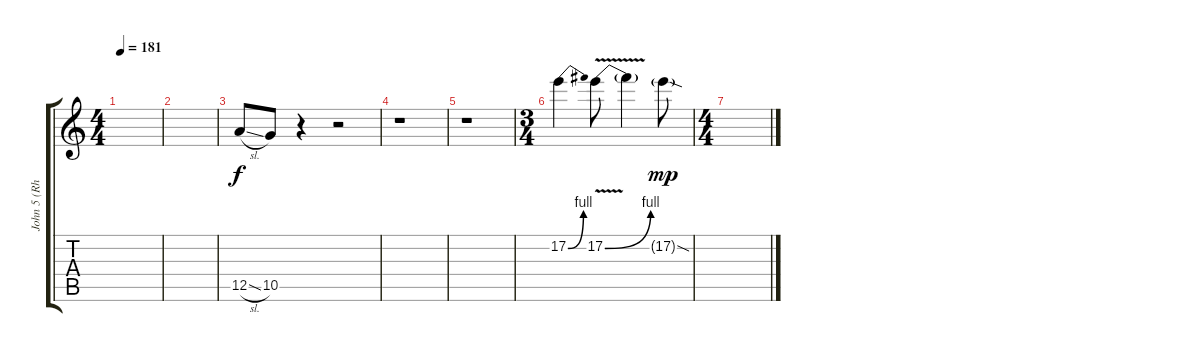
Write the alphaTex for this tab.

\track ("John 5 (Rhythm 2)" "John 5 (Rh") {instrument distortionguitar}
\staff {score tabs}
\tuning (E4 B3 G3 D3 A2 E2) {hide}
\ts (4 4)
\tempo 181
\clef g2
\ks c
|
|
12.5{sl}.8 10.5.8 r.4 r.2 |
r.1 |
r.1 |
\ts (3 4)
17.2{be (bend 0 0 60 4)}.4 17.2{be (bend 0 0 60 4) v}.8 17.2{t}.4 17.2{sod g}.8{dy mp} |
\ts (4 4)
